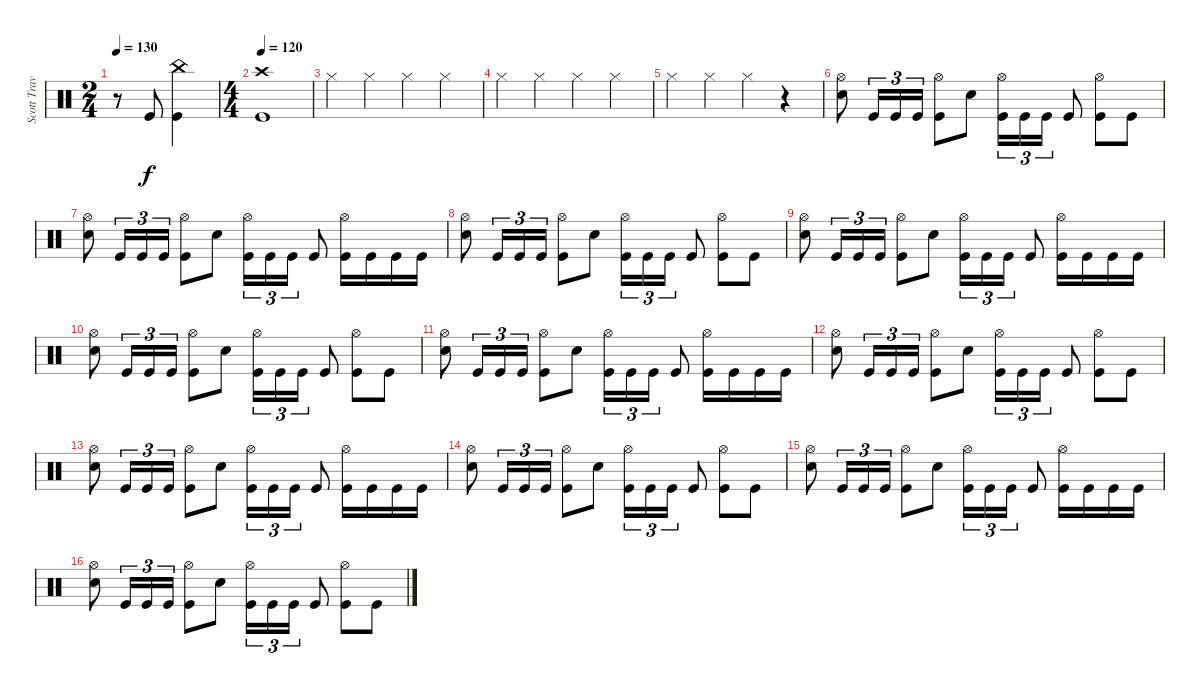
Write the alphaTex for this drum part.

\track ("Scott Travis (Drums)" "Scott Trav") {instrument percussion}
\staff {score}
\articulation defaults
\ts (2 4)
\tempo 130
\clef neutral
\ks c
r.8{dy f} "Kick (hit)".8 ("China (hit)" "Kick (hit)").4 |
\ts (4 4)
\tempo 120
("Crash high (hit)" "Kick (hit)").1 |
"Hi-Hat (closed)".4 "Hi-Hat (closed)".4 "Hi-Hat (closed)".4 "Hi-Hat (closed)".4 |
"Hi-Hat (closed)".4 "Hi-Hat (closed)".4 "Hi-Hat (closed)".4 "Hi-Hat (closed)".4 |
"Hi-Hat (closed)".4 "Hi-Hat (closed)".4 "Hi-Hat (closed)".4 r.4 |
("Hi-Hat (open)" "Snare (hit) 2").8 "Kick (hit)".16{tu (3 2)} "Kick (hit)".16{tu (3 2)} "Kick (hit)".16{tu (3 2)} ("Hi-Hat (open)" "Kick (hit)").8 "Snare (hit) 2".8 ("Hi-Hat (open)" "Kick (hit)").16{tu (3 2)} "Kick (hit)".16{tu (3 2)} "Kick (hit)".16{tu (3 2)} "Kick (hit)".8 ("Hi-Hat (open)" "Kick (hit)").8 "Kick (hit)".8 |
("Hi-Hat (open)" "Snare (hit) 2").8 "Kick (hit)".16{tu (3 2)} "Kick (hit)".16{tu (3 2)} "Kick (hit)".16{tu (3 2)} ("Hi-Hat (open)" "Kick (hit)").8 "Snare (hit) 2".8 ("Hi-Hat (open)" "Kick (hit)").16{tu (3 2)} "Kick (hit)".16{tu (3 2)} "Kick (hit)".16{tu (3 2)} "Kick (hit)".8 ("Hi-Hat (open)" "Kick (hit)").16 "Kick (hit)".16 "Kick (hit)".16 "Kick (hit)".16 |
("Hi-Hat (open)" "Snare (hit) 2").8 "Kick (hit)".16{tu (3 2)} "Kick (hit)".16{tu (3 2)} "Kick (hit)".16{tu (3 2)} ("Hi-Hat (open)" "Kick (hit)").8 "Snare (hit) 2".8 ("Hi-Hat (open)" "Kick (hit)").16{tu (3 2)} "Kick (hit)".16{tu (3 2)} "Kick (hit)".16{tu (3 2)} "Kick (hit)".8 ("Hi-Hat (open)" "Kick (hit)").8 "Kick (hit)".8 |
("Hi-Hat (open)" "Snare (hit) 2").8 "Kick (hit)".16{tu (3 2)} "Kick (hit)".16{tu (3 2)} "Kick (hit)".16{tu (3 2)} ("Hi-Hat (open)" "Kick (hit)").8 "Snare (hit) 2".8 ("Hi-Hat (open)" "Kick (hit)").16{tu (3 2)} "Kick (hit)".16{tu (3 2)} "Kick (hit)".16{tu (3 2)} "Kick (hit)".8 ("Hi-Hat (open)" "Kick (hit)").16 "Kick (hit)".16 "Kick (hit)".16 "Kick (hit)".16 |
("Hi-Hat (open)" "Snare (hit) 2").8 "Kick (hit)".16{tu (3 2)} "Kick (hit)".16{tu (3 2)} "Kick (hit)".16{tu (3 2)} ("Hi-Hat (open)" "Kick (hit)").8 "Snare (hit) 2".8 ("Hi-Hat (open)" "Kick (hit)").16{tu (3 2)} "Kick (hit)".16{tu (3 2)} "Kick (hit)".16{tu (3 2)} "Kick (hit)".8 ("Hi-Hat (open)" "Kick (hit)").8 "Kick (hit)".8 |
("Hi-Hat (open)" "Snare (hit) 2").8 "Kick (hit)".16{tu (3 2)} "Kick (hit)".16{tu (3 2)} "Kick (hit)".16{tu (3 2)} ("Hi-Hat (open)" "Kick (hit)").8 "Snare (hit) 2".8 ("Hi-Hat (open)" "Kick (hit)").16{tu (3 2)} "Kick (hit)".16{tu (3 2)} "Kick (hit)".16{tu (3 2)} "Kick (hit)".8 ("Hi-Hat (open)" "Kick (hit)").16 "Kick (hit)".16 "Kick (hit)".16 "Kick (hit)".16 |
("Hi-Hat (open)" "Snare (hit) 2").8 "Kick (hit)".16{tu (3 2)} "Kick (hit)".16{tu (3 2)} "Kick (hit)".16{tu (3 2)} ("Hi-Hat (open)" "Kick (hit)").8 "Snare (hit) 2".8 ("Hi-Hat (open)" "Kick (hit)").16{tu (3 2)} "Kick (hit)".16{tu (3 2)} "Kick (hit)".16{tu (3 2)} "Kick (hit)".8 ("Hi-Hat (open)" "Kick (hit)").8 "Kick (hit)".8 |
("Hi-Hat (open)" "Snare (hit) 2").8 "Kick (hit)".16{tu (3 2)} "Kick (hit)".16{tu (3 2)} "Kick (hit)".16{tu (3 2)} ("Hi-Hat (open)" "Kick (hit)").8 "Snare (hit) 2".8 ("Hi-Hat (open)" "Kick (hit)").16{tu (3 2)} "Kick (hit)".16{tu (3 2)} "Kick (hit)".16{tu (3 2)} "Kick (hit)".8 ("Hi-Hat (open)" "Kick (hit)").16 "Kick (hit)".16 "Kick (hit)".16 "Kick (hit)".16 |
("Hi-Hat (open)" "Snare (hit) 2").8 "Kick (hit)".16{tu (3 2)} "Kick (hit)".16{tu (3 2)} "Kick (hit)".16{tu (3 2)} ("Hi-Hat (open)" "Kick (hit)").8 "Snare (hit) 2".8 ("Hi-Hat (open)" "Kick (hit)").16{tu (3 2)} "Kick (hit)".16{tu (3 2)} "Kick (hit)".16{tu (3 2)} "Kick (hit)".8 ("Hi-Hat (open)" "Kick (hit)").8 "Kick (hit)".8 |
("Hi-Hat (open)" "Snare (hit) 2").8 "Kick (hit)".16{tu (3 2)} "Kick (hit)".16{tu (3 2)} "Kick (hit)".16{tu (3 2)} ("Hi-Hat (open)" "Kick (hit)").8 "Snare (hit) 2".8 ("Hi-Hat (open)" "Kick (hit)").16{tu (3 2)} "Kick (hit)".16{tu (3 2)} "Kick (hit)".16{tu (3 2)} "Kick (hit)".8 ("Hi-Hat (open)" "Kick (hit)").16 "Kick (hit)".16 "Kick (hit)".16 "Kick (hit)".16 |
("Hi-Hat (open)" "Snare (hit) 2").8 "Kick (hit)".16{tu (3 2)} "Kick (hit)".16{tu (3 2)} "Kick (hit)".16{tu (3 2)} ("Hi-Hat (open)" "Kick (hit)").8 "Snare (hit) 2".8 ("Hi-Hat (open)" "Kick (hit)").16{tu (3 2)} "Kick (hit)".16{tu (3 2)} "Kick (hit)".16{tu (3 2)} "Kick (hit)".8 ("Hi-Hat (open)" "Kick (hit)").8 "Kick (hit)".8
